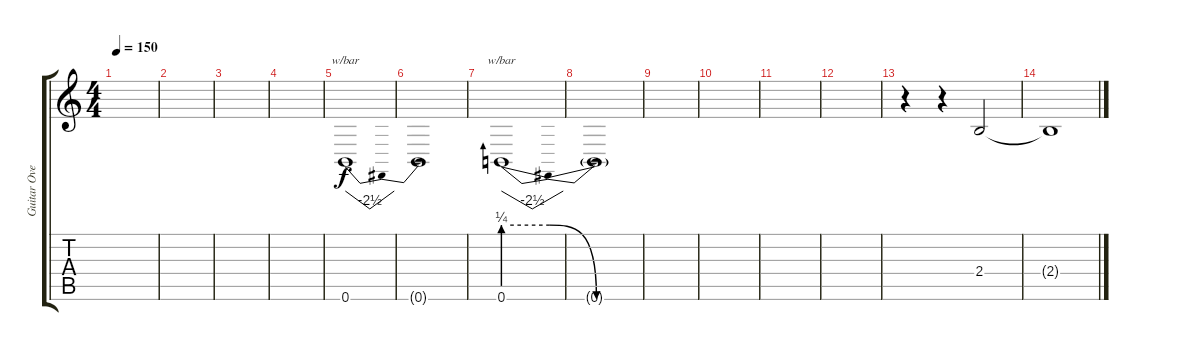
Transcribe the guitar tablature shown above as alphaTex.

\track ("Guitar Overdub" "Guitar Ove") {instrument overdrivenguitar}
\staff {score tabs}
\tuning (B3 Gb3 D3 A2 E2 B1) {hide}
\ts (4 4)
\tempo 150
\clef g2
\ks c
|
|
|
|
0.6.1{tbe (dip default 0 0 30 -10 60 0)} |
0.6{t}.1 |
0.6{be (custom 0 1 20 1 40 0 60 0)}.1{tbe (dip default 0 0 30 -10 60 0)} |
0.6{t}.1 |
|
|
|
|
r.4 r.4 2.4.2 |
2.4{t}.1
